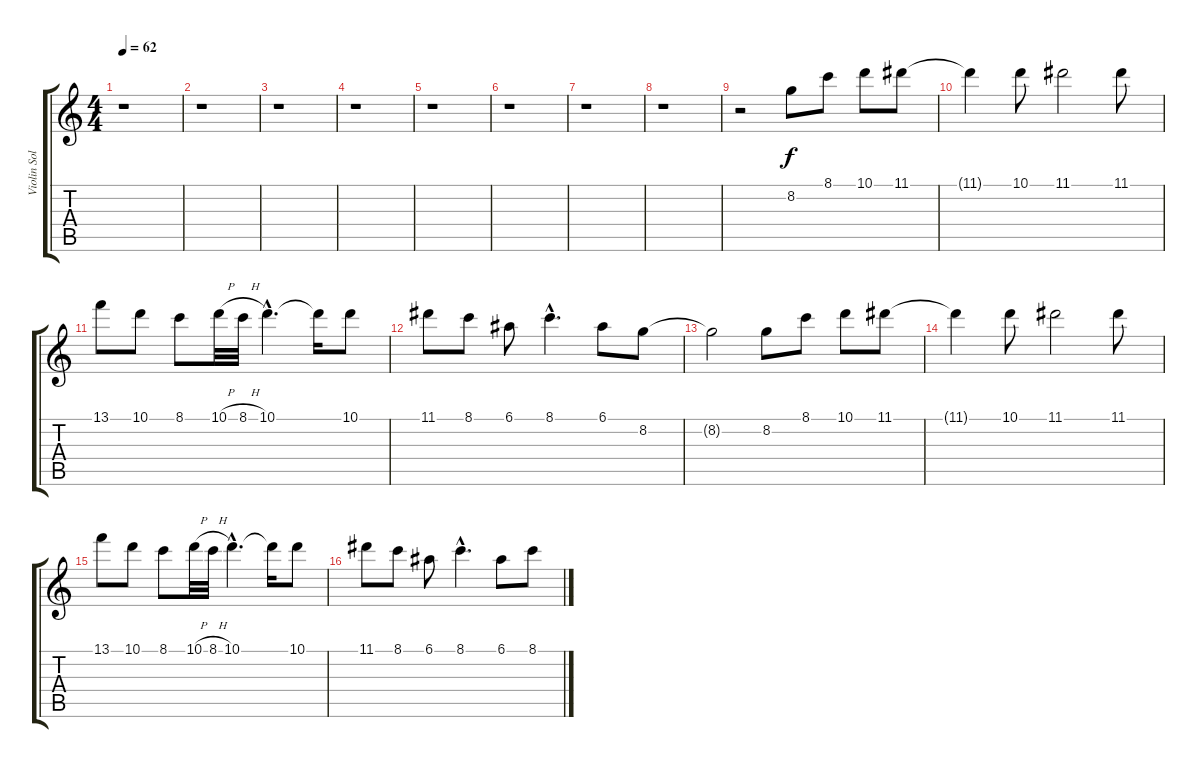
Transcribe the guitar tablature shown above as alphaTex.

\track ("Violin Solo" "Violin Sol") {instrument distortionguitar}
\staff {score tabs}
\tuning (E4 B3 G3 D3 A2 E2) {hide}
\ts (4 4)
\tempo 62
\clef g2
\ks c
r.1{dy f instrument distortionguitar} |
r.1 |
r.1 |
r.1 |
r.1 |
r.1 |
r.1 |
r.1 |
r.2 8.2.8 8.1.8 10.1.8 11.1.8 |
11.1{t}.4 10.1.8 11.1.2 11.1.8 |
13.1.8 10.1.8 8.1.8 10.1{h}.32 8.1{h}.32 10.1{hac}.4{d} 10.1{t}.16 10.1.8 |
11.1.8 8.1.8 6.1.8 8.1{hac}.4{d} 6.1.8 8.2.8 |
8.2{t}.2 8.2.8 8.1.8 10.1.8 11.1.8 |
11.1{t}.4 10.1.8 11.1.2 11.1.8 |
13.1.8 10.1.8 8.1.8 10.1{h}.32 8.1{h}.32 10.1{hac}.4{d} 10.1{t}.16 10.1.8 |
11.1.8 8.1.8 6.1.8 8.1{hac}.4{d} 6.1.8 8.1.8
